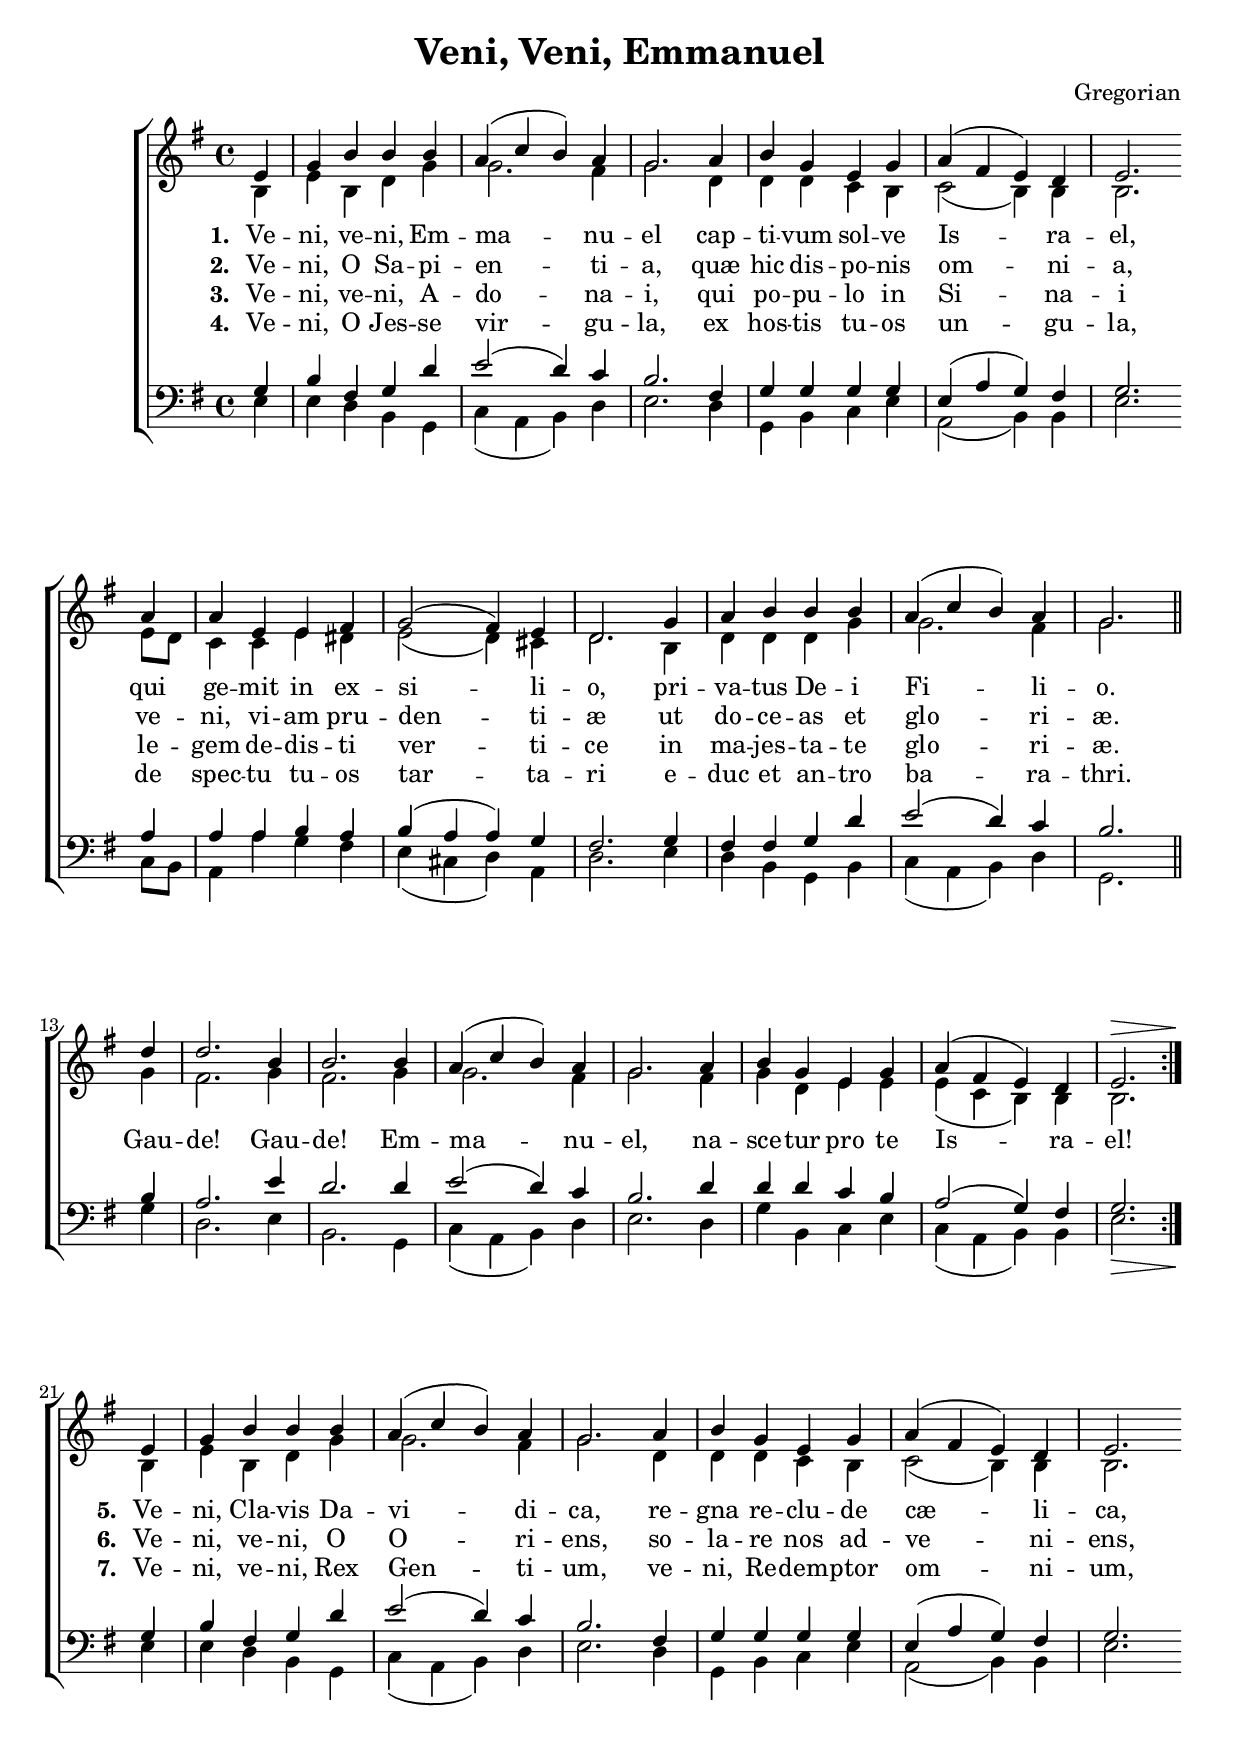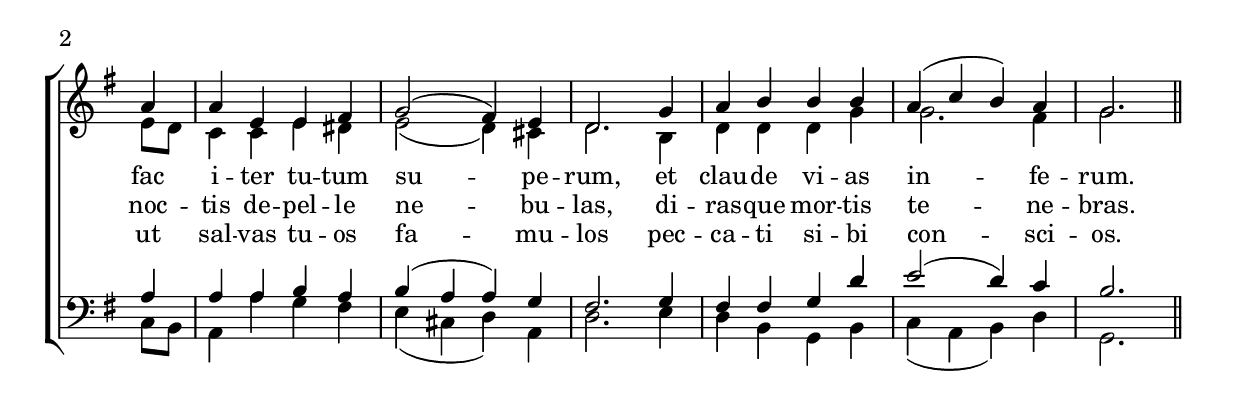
\version "2.14.2"
\include "util.ly"
\header {
  title = "Veni, Veni, Emmanuel"
  composer = "Gregorian"
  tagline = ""
}

global = {
  \key g \major
  \time 4/4
  \autoBeamOff
  %\override DynamicLineSpanner #'staff-padding = #0.0
  %\override DynamicLineSpanner #'Y-extent = #'(-0 . 0)
}

sopMusic = \relative c' {
  \repeat volta 2{
    \partial 4 e4 |
    g b b b |
    a( c b) a |
    g2. a4 |
    b g e g |
    
    a( fis e) d |
    e2. \bar""\break a4 |
    a e e fis |
    g2( fis4) e |
    
    d2. g4 |
    a b b b |
    a( c b) a |
    \partial 2. g2. \bar "||" \break
    
    \partial 4 d'4 |
    d2. b4 |
    b2. b4 |
    a( c b) a |
    g2. a4 |
    b g e g |
    a( fis e) d |
    \partial 2. <<e2. {s2^\> s8. s16\!}>>  \break
  }
  
  
  \partial 4 e4 |
  g b b b |
  a( c b) a |
  g2. a4 |
  b g e g |
  
  a( fis e) d |
  e2. \bar""\break a4 |
  a e e fis |
  g2( fis4) e |
  
  d2. g4 |
  a b b b |
  a( c b) a |
  \partial 2. g2. \bar "||" \break
}
sopWords = \lyricmode {
  
}

altoMusic = \relative c' {
  b4 |
  e b d g |
  g2. fis4 |
  g2. d4 |
  d d c b |
  
  c2(  b4) b |
  b2. e8[ d] |
  c4 c e dis |
  e2( d4) cis |
  
  d2. b4 |
  d d d g |
  g2. fis4 |
  g2. |
  
  g4 |
  fis2. g4 |
  fis2. g4 |
  g2. fis4 |
  g2. fis4 |
  g d e e |
  e( c b) b |
  b2.
  
  
  
  
  b4 |
  e b d g |
  g2. fis4 |
  g2. d4 |
  d d c b |
  
  c2(  b4) b |
  b2. e8[ d] |
  c4 c e dis |
  e2( d4) cis |
  
  d2. b4 |
  d d d g |
  g2. fis4 |
  g2. |
}
altoWords = \lyricmode {
  \dropLyricsVII
  \set stanza = #"1. "
  Ve -- ni, ve -- ni, Em -- ma -- nu -- el
  cap -- ti -- vum sol -- ve Is -- ra -- el,
  qui ge -- mit in ex -- si -- li -- o,
  pri -- va -- tus De -- i Fi -- li -- o.
  
  Gau -- de! Gau -- de! Em -- ma -- nu -- el,
  na -- sce -- tur pro te Is -- ra -- el!
  
  
  \set stanza = #"5. "
  Ve -- ni, Cla -- vis Da -- vi -- di -- ca,
  re -- gna re -- clu -- de cæ -- li -- ca,
  fac i -- ter tu -- tum su -- pe -- rum,
  et clau -- de vi -- as in -- fe -- rum.
}
altoWordsII = \lyricmode {
  \dropLyricsVII
  \set stanza = #"2. "
  Ve -- ni, O Sa -- pi -- en -- ti -- a,
  quæ hic dis -- po -- nis om -- ni -- a,
  ve -- ni, vi -- am pru -- den -- ti -- æ
  ut do -- ce -- as et glo -- ri -- æ.
  
  \repeat unfold 16\skip1
  \set stanza = #"6. "
  Ve -- ni, ve -- ni, O O -- ri -- ens,
  so -- la -- re nos ad -- ve -- ni -- ens,
  noc -- tis de -- pel -- le ne -- bu -- las,
  di -- ras -- que mor -- tis te -- ne -- bras.
}
altoWordsIII = \lyricmode {
  \dropLyricsVII
  \set stanza = #"3. "
  Ve -- ni, ve -- ni, A -- do -- na -- i,
  qui po -- pu -- lo in Si -- na -- i
  le -- gem de -- dis -- ti ver -- ti -- ce
  in ma -- jes -- ta -- te glo -- ri -- æ.
  
  \repeat unfold16\skip1
  \set stanza = #"7. "
  Ve -- ni, ve -- ni, Rex Gen -- ti -- um,
  ve -- ni, Re -- dem -- ptor om -- ni -- um,
  ut sal -- vas tu -- os fa -- mu -- los
  pec -- ca -- ti si -- bi con -- sci -- os.
}
altoWordsIV = \lyricmode {
  \dropLyricsVII
  \set stanza = #"4. "
  Ve -- ni, O Jes -- se vir -- gu -- la,
  ex hos -- tis tu -- os un -- gu -- la,
  de spec -- tu tu -- os tar -- ta -- ri
  e -- duc et an -- tro ba -- ra -- thri.
}
altoWordsV = \lyricmode {
}
altoWordsVI = \lyricmode {
}
altoWordsVII = \lyricmode {
}
tenorMusic = \relative c' {
  g4 |
  b fis g d' |
  e2( d4) c |
  b2. fis4 |
  g g g g |
  
  e( a g) fis |
  g2. a4 |
  a a b a |
  b( a a) g |
  
  fis2. g4 |
  fis fis g d' |
  e2( d4) c |
  b2. |
  
  b4 |
  a2. e'4 |
  d2. d4 |
  e2( d4) c |
  b2. d4 |
  d d c b |
  a2( g4) fis |
  <<g2. {s2_\> s8. s16\!}>>
  
  
  
  
  g4 |
  b fis g d' |
  e2( d4) c |
  b2. fis4 |
  g g g g |
  
  e( a g) fis |
  g2. a4 |
  a a b a |
  b( a a) g |
  
  fis2. g4 |
  fis fis g d' |
  e2( d4) c |
  b2. |
}
tenorWords = \lyricmode {

}

bassMusic = \relative c {
  e4 |
  e d b g |
  c( a b) d |
  e2. d4 |
  g, b c e |
  
  a,2( b4) b |
  e2. c8[ b] |
  a4 a' g fis |
  e( cis d) a |
  
  d2. e4 |
  d b g b |
  c( a b) d |
  g,2. |
  
  g'4 |
  d2. e4 |
  b2. g4 |
  c( a b) d |
  e2. d4 |
  g b, c e |
  c( a b) b |
  e2.
  
  
  
  
  e4 |
  e d b g |
  c( a b) d |
  e2. d4 |
  g, b c e |
  
  a,2( b4) b |
  e2. c8[ b] |
  a4 a' g fis |
  e( cis d) a |
  
  d2. e4 |
  d b g b |
  c( a b) d |
  g,2. |
}
bassWords = \lyricmode {

}

\score {
  <<
   \new ChoirStaff <<
%    \new Lyrics = sopranos \with { \override VerticalAxisGroup #'nonstaff-relatedstaff-spacing = #'((basic-distance . 1)) }
    \new Staff = women <<
      \new Voice = "sopranos" { \voiceOne << \global \sopMusic >> }
      \new Voice = "altos" { \voiceTwo << \global \altoMusic >> }
    >>
    \new Lyrics \with { alignAboveContext = #"women" \override VerticalAxisGroup #'nonstaff-relatedstaff-spacing = #'((basic-distance . 1))} \lyricsto "sopranos" \sopWords
    \new Lyrics = "altosVII"  \with { alignBelowContext = #"women" \override VerticalAxisGroup #'nonstaff-relatedstaff-spacing = #'((basic-distance . 1)) } \lyricsto "sopranos" \altoWordsVII
    \new Lyrics = "altosVI"  \with { alignBelowContext = #"women" \override VerticalAxisGroup #'nonstaff-relatedstaff-spacing = #'((basic-distance . 1)) } \lyricsto "sopranos" \altoWordsVI
    \new Lyrics = "altosV"  \with { alignBelowContext = #"women" \override VerticalAxisGroup #'nonstaff-relatedstaff-spacing = #'((basic-distance . 1)) } \lyricsto "sopranos" \altoWordsV
    \new Lyrics = "altosIV"  \with { alignBelowContext = #"women" \override VerticalAxisGroup #'nonstaff-relatedstaff-spacing = #'((basic-distance . 1)) } \lyricsto "sopranos" \altoWordsIV
    \new Lyrics = "altosIII"  \with { alignBelowContext = #"women" \override VerticalAxisGroup #'nonstaff-relatedstaff-spacing = #'((basic-distance . 1)) } \lyricsto "sopranos" \altoWordsIII
    \new Lyrics = "altosII"  \with { alignBelowContext = #"women" \override VerticalAxisGroup #'nonstaff-relatedstaff-spacing = #'((basic-distance . 1)) } \lyricsto "sopranos" \altoWordsII
    \new Lyrics = "altos"  \with { alignBelowContext = #"women" \override VerticalAxisGroup #'nonstaff-relatedstaff-spacing = #'((basic-distance . 1)) } \lyricsto "sopranos" \altoWords
   \new Staff = men <<
      \clef bass
      \new Voice = "tenors" { \voiceOne << \global \tenorMusic >> }
      \new Voice = "basses" { \voiceTwo << \global \bassMusic >> }
    >>
    \new Lyrics \with { alignAboveContext = #"men" \override VerticalAxisGroup #'nonstaff-relatedstaff-spacing = #'((basic-distance . 1)) } \lyricsto "tenors" \tenorWords
    \new Lyrics \with { alignBelowContext = #"men" \override VerticalAxisGroup #'nonstaff-relatedstaff-spacing = #'((basic-distance . 1)) } \lyricsto "basses" \bassWords
  >>
%    \new PianoStaff << \new Staff { \new Voice { \pianoRH } } \new Staff { \clef "bass" \pianoLH } >>
  >>
  \layout { }
  \midi {
    \tempo 4 = 100
    \set Staff.midiInstrument = "flute"
  
    \context {
      \Voice
      \remove "Dynamic_performer"
    }
  }
}
